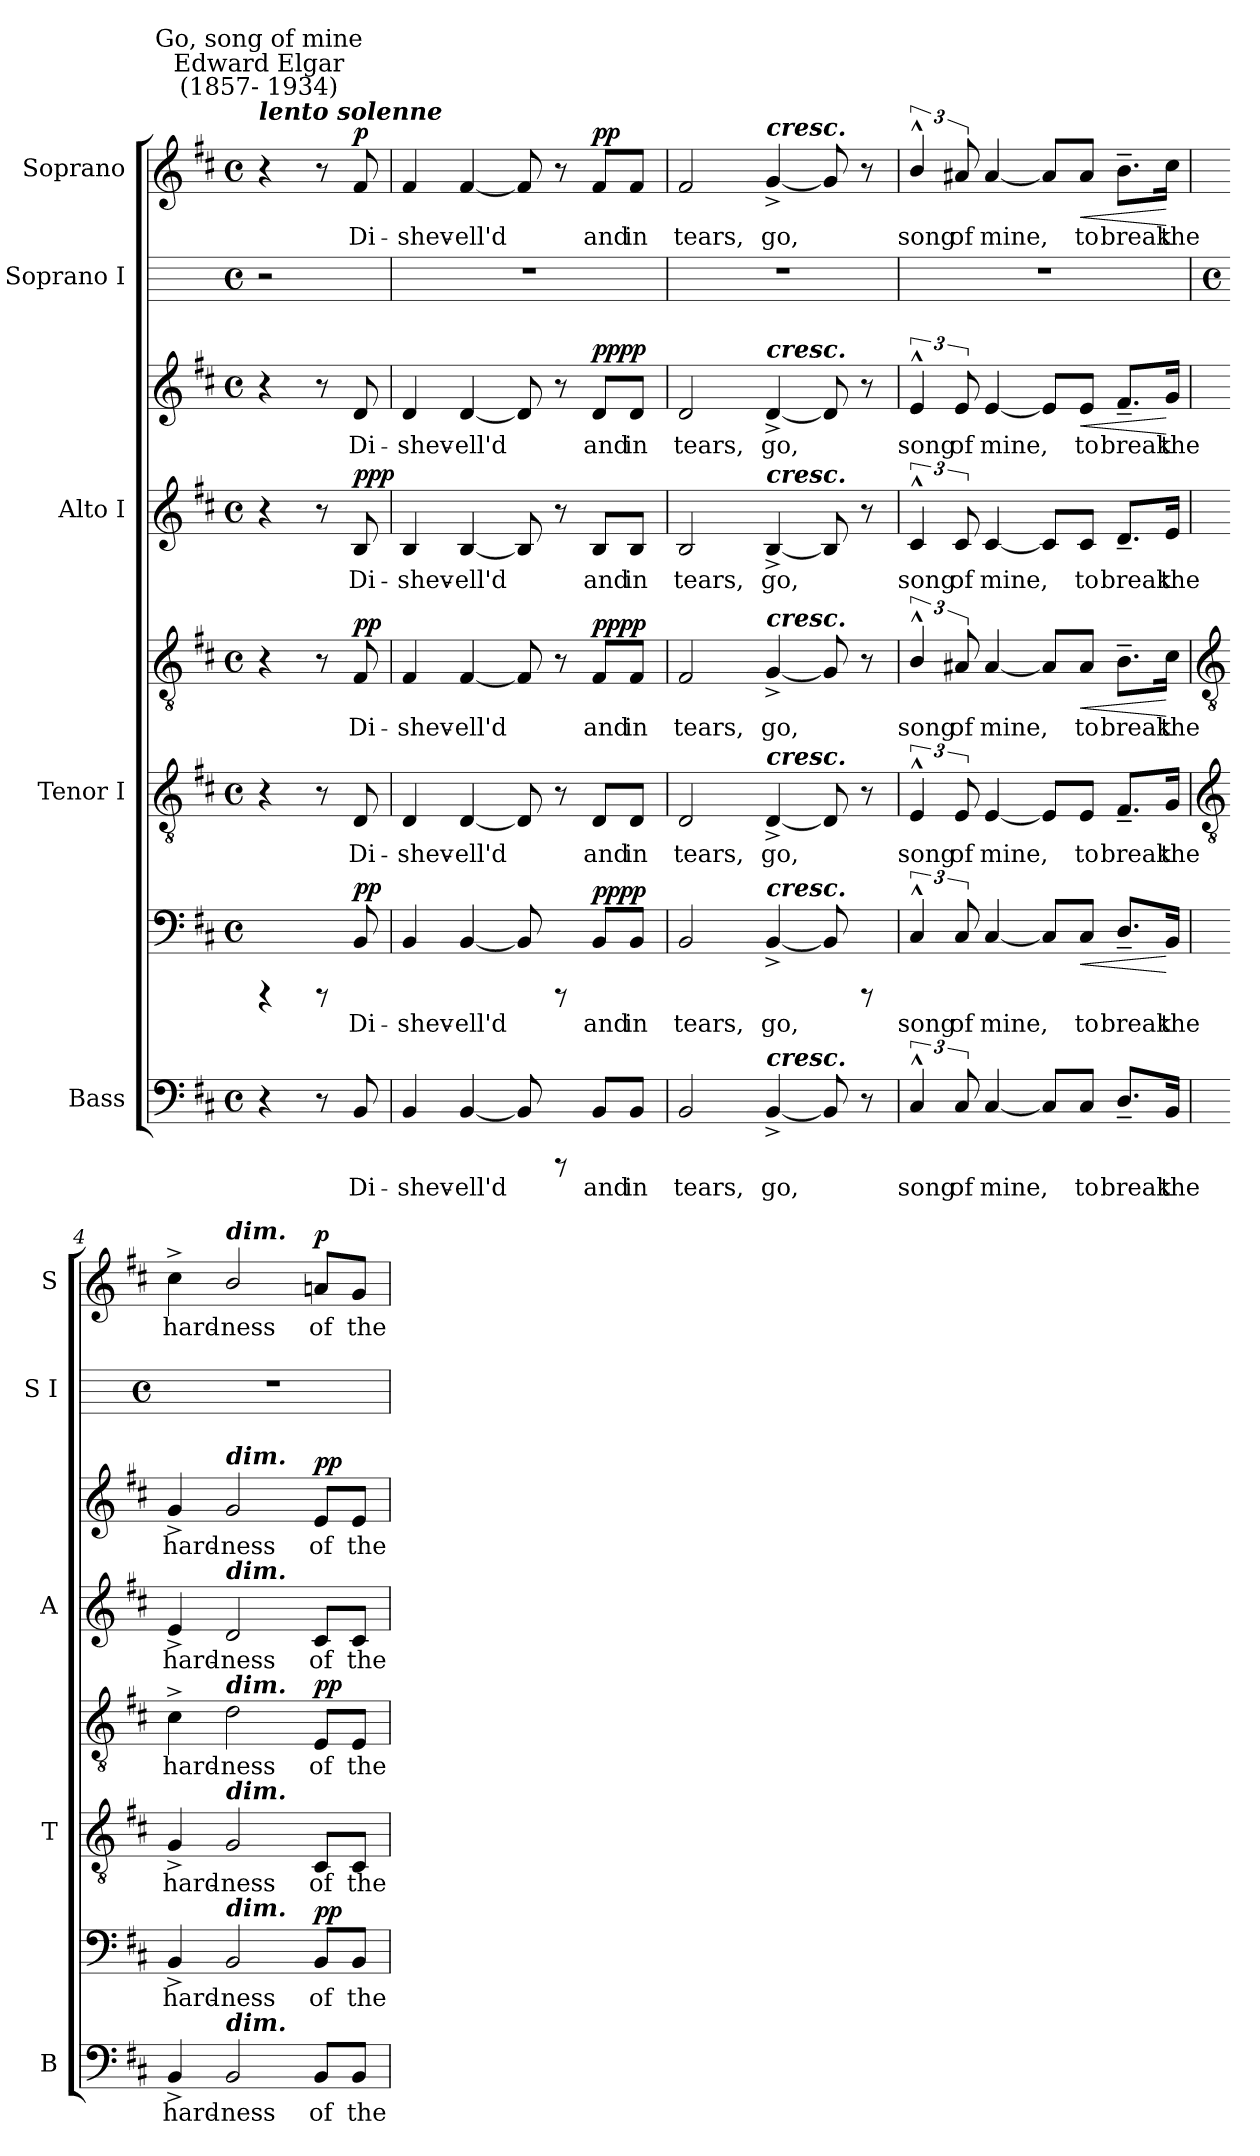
**kern	**text	**kern	**text	**dynam	**kern	**text	**kern	**text	**dynam	**kern	**text	**kern	**text	**dynam	**kern	**kern	**text	**dynam
*part5	*part5	*part5	*part5	*part5	*part4	*part4	*part4	*part4	*part4	*part3	*part3	*part3	*part3	*part3	*part2	*part1	*part1	*part1
*staff8	*staff8	*staff7	*staff7	*staff7/8	*staff6	*staff6	*staff5	*staff5	*staff5/6	*staff4	*staff4	*staff3	*staff3	*staff3/4	*staff2	*staff1	*staff1	*staff1
*I"Bass	*	*	*	*	*I"Tenor I	*	*	*	*	*I"Alto I	*	*	*	*	*I"Soprano I	*I"Soprano	*	*
*I'B	*	*	*	*	*I'T	*	*	*	*	*I'A	*	*	*	*	*I'S I	*I'S	*	*
*	*	*clefF4	*	*	*clefGv2	*	*clefGv2	*	*	*clefG2	*	*clefG2	*	*	*	*clefG2	*	*
*k[f#c#]	*	*k[f#c#]	*	*	*k[f#c#]	*	*k[f#c#]	*	*	*k[f#c#]	*	*k[f#c#]	*	*	*	*k[f#c#]	*	*
*D:	*	*D:	*	*	*D:	*	*D:	*	*	*D:	*	*D:	*	*	*	*D:	*	*
*M4/4	*	*M4/4	*	*	*M4/4	*	*M4/4	*	*	*M4/4	*	*M4/4	*	*	*M4/4	*M4/4	*	*
*met(c)	*	*met(c)	*	*	*met(c)	*	*met(c)	*	*	*met(c)	*	*met(c)	*	*	*met(c)	*met(c)	*	*
=	=	=	=	=	=	=	=	=	=	=	=	=	=	=	=	=	=	=
!	!	!	!	!	!	!	!	!	!	!	!	!	!	!	!	!LO:TX:a:Bi:t=lento solenne	!	!
!	!	!	!	!	!	!	!	!	!	!	!	!	!	!	!	!LO:TX:a:cj:t=Edward Elgar\n(1857- 1934)	!	!
!	!	!	!	!	!	!	!	!	!	!	!	!	!	!	!	!LO:TX:a:cj:t=Go, song of mine	!	!
4r	.	4rFFF	.	.	4r	.	4r	.	.	4r	.	4r	.	.	2r	4r	.	.
8r	.	8rFFF	.	.	8r	.	8r	.	.	8r	.	8r	.	.	.	8r	.	.
!	!LO:LY:b	!	!LO:LY:b	!LO:DY:b=2	!	!LO:LY:b	!	!LO:LY:b	!	!	!LO:LY:b	!	!LO:LY:b	!	!	!	!LO:LY:b	!
!	!	!	!	!LO:DY:n=1:b	!	!	!	!	!LO:DY:b=2	!	!	!	!	!	!	!	!	!
!	!	!	!	!	!	!	!	!	!LO:DY:n=1:b	!	!	!	!	!LO:DY:a=2	!	!	!	!
!	!	!	!	!	!	!	!	!	!	!	!	!	!	!LO:DY:n=1:b=2	!	!	!	!
!	!	!	!	!	!	!	!	!	!	!	!	!	!	!LO:DY:n=2:b	!	!	!	!LO:DY:b
8BB	Di-	8BB	Di-	p p	8D	-Di-	8F#	Di-	p p	8B	-Di-	8d	Di-	p p p	.	8f#	Di-	p
=1	=1	=1	=1	=1	=1	=1	=1	=1	=1	=1	=1	=1	=1	=1	=1	=1	=1	=1
!	!LO:LY:b	!	!LO:LY:b	!	!	!LO:LY:b	!	!LO:LY:b	!	!	!LO:LY:b	!	!LO:LY:b	!	!	!	!LO:LY:b	!
4BB	-shev-	4BB	-shev-	.	4D	shev-	4F#	-shev-	.	4B	shev-	4d	-shev-	.	1r	4f#	-shev-	.
!	!LO:LY:b	!	!LO:LY:b	!	!	!LO:LY:b	!	!LO:LY:b	!	!	!LO:LY:b	!	!LO:LY:b	!	!	!	!LO:LY:b	!
[4BB	-ell'd	[4BB	-ell'd	.	[4D	-ell'd	[4F#	-ell'd	.	[4B	-ell'd	[4d	-ell'd	.	.	[4f#	-ell'd	.
8BB]	.	8BB]	.	.	8D]	.	8F#]	.	.	8B]	.	8d]	.	.	.	8f#]	.	.
8rFFF	.	8rFFF	.	.	8r	.	8r	.	.	8r	.	8r	.	.	.	8r	.	.
!	!LO:LY:b	!	!LO:LY:b	!LO:DY:b=2	!	!LO:LY:b	!	!LO:LY:b	!	!	!LO:LY:b	!	!LO:LY:b	!	!	!	!LO:LY:b	!
!	!	!	!	!LO:DY:n=1:b	!	!	!	!	!LO:DY:b=2	!	!	!	!	!	!	!	!	!
!	!	!	!	!	!	!	!	!	!LO:DY:n=1:b	!	!	!	!	!LO:DY:b=2	!	!	!	!
!	!	!	!	!	!	!	!	!	!	!	!	!	!	!LO:DY:n=1:b	!	!	!	!LO:DY:b
8BB/L	and	8BB/L	and	pp pp	8D/L	and	8F#/L	and	pp pp	8B/L	and	8d/L	and	pp pp	.	8f#/L	and	pp
!	!LO:LY:b	!	!LO:LY:b	!	!	!LO:LY:b	!	!LO:LY:b	!	!	!LO:LY:b	!	!LO:LY:b	!	!	!	!LO:LY:b	!
8BB/J	in	8BB/J	in	.	8D/J	in	8F#/J	in	.	8B/J	in	8d/J	in	.	.	8f#/J	in	.
=2	=2	=2	=2	=2	=2	=2	=2	=2	=2	=2	=2	=2	=2	=2	=2	=2	=2	=2
!	!LO:LY:b	!	!LO:LY:b	!	!	!LO:LY:b	!	!LO:LY:b	!	!	!LO:LY:b	!	!LO:LY:b	!	!	!	!LO:LY:b	!
2BB	tears,	2BB	tears,	.	2D	tears,	2F#	tears,	.	2B	tears,	2d	tears,	.	1r	2f#	tears,	.
!	!	!	!	!	!	!	!	!	!	!	!	!	!	!	!	!LO:TX:a:Bi:t=cresc.	!	!
!	!	!	!	!	!	!	!	!	!	!	!	!LO:TX:a:Bi:t=cresc.	!	!	!	!	!	!
!	!	!	!	!	!	!	!	!	!	!LO:TX:a:Bi:t=cresc.	!	!	!	!	!	!	!	!
!	!	!	!	!	!	!	!LO:TX:a:Bi:t=cresc.	!	!	!	!	!	!	!	!	!	!	!
!	!	!	!	!	!LO:TX:a:Bi:t=cresc.	!	!	!	!	!	!	!	!	!	!	!	!	!
!	!	!LO:TX:a:Bi:t=cresc.	!	!	!	!	!	!	!	!	!	!	!	!	!	!	!	!
!LO:TX:a:Bi:t=cresc.	!	!	!	!	!	!	!	!	!	!	!	!	!	!	!	!	!	!
!	!LO:LY:b	!	!LO:LY:b	!	!	!LO:LY:b	!	!LO:LY:b	!	!	!LO:LY:b	!	!LO:LY:b	!	!	!	!LO:LY:b	!
[4BB^	go,	[4BB^	go,	.	[4D^	go,	[4G^	go,	.	[4B^	go,	[4d^	go,	.	.	[4g^	go,	.
8BB]	.	8BB]	.	.	8D]	.	8G]	.	.	8B]	.	8d]	.	.	.	8g]	.	.
8r	.	8rFFF	.	.	8r	.	8r	.	.	8r	.	8r	.	.	.	8r	.	.
=3	=3	=3	=3	=3	=3	=3	=3	=3	=3	=3	=3	=3	=3	=3	=3	=3	=3	=3
!	!LO:LY:b	!	!LO:LY:b	!	!	!LO:LY:b	!	!LO:LY:b	!	!	!LO:LY:b	!	!LO:LY:b	!	!	!	!LO:LY:b	!
6C#^^	song	6C#^^	song	.	6E^^	song	6B^^/	song	.	6c#^^	song	6e^^	song	.	1r	6b^^/	song	.
!	!LO:LY:b	!	!LO:LY:b	!	!	!LO:LY:b	!	!LO:LY:b	!	!	!LO:LY:b	!	!LO:LY:b	!	!	!	!LO:LY:b	!
12C#	of	12C#	of	.	12E	of	12A#X	of	.	12c#	of	12e	of	.	.	12a#X	of	.
!	!LO:LY:b	!	!LO:LY:b	!	!	!LO:LY:b	!	!LO:LY:b	!	!	!LO:LY:b	!	!LO:LY:b	!	!	!	!LO:LY:b	!
[4C#	mine,	[4C#	mine,	.	[4E	mine,	[4A#	mine,	.	[4c#	mine,	[4e	mine,	.	.	[4a#	mine,	.
8C#L]	.	8C#/L]	.	.	8E/L]	.	8A#/L]	.	.	8c#/L]	.	8e/L]	.	.	.	8a#/L]	.	.
!	!LO:LY:b	!	!LO:LY:b	!LO:HP:b	!	!LO:LY:b	!	!LO:LY:b	!LO:HP:b	!	!LO:LY:b	!	!LO:LY:b	!LO:HP:b	!	!	!LO:LY:b	!LO:HP:b
8C#J	to	8C#/J	to	<	8E/J	to	8A#/J	to	<	8c#/J	to	8e/J	to	<	.	8a#/J	to	<
!	!LO:LY:b	!	!LO:LY:b	!	!	!LO:LY:b	!	!LO:LY:b	!	!	!LO:LY:b	!	!LO:LY:b	!	!	!	!LO:LY:b	!
8.D~/L	break	8.D~/L	break	.	8.F#~/L	break	8.B~\L	break	.	8.d~/L	break	8.f#~/L	break	.	.	8.b~\L	break	.
!	!LO:LY:b	!	!LO:LY:b	!	!	!LO:LY:b	!	!LO:LY:b	!	!	!LO:LY:b	!	!LO:LY:b	!	!	!	!LO:LY:b	!
16BBJk	the	16BB/Jk	the	[	16G/Jk	the	16c#\Jk	the	[	16e/Jk	the	16g/Jk	the	[	.	16cc#\Jk	the	[
!!LO:LB:g=z
=4	=4	=4	=4	=4	=4	=4	=4	=4	=4	=4	=4	=4	=4	=4	=4	=4	=4	=4
*	*	*	*	*	*clefGv2	*	*clefGv2	*	*	*	*	*	*	*	*	*	*	*
*	*	*	*	*	*	*	*	*	*	*	*	*	*	*	*M4/4	*	*	*
*	*	*	*	*	*	*	*	*	*	*	*	*	*	*	*met(c)	*	*	*
!	!LO:LY:b	!	!LO:LY:b	!	!	!LO:LY:b	!	!LO:LY:b	!	!	!LO:LY:b	!	!LO:LY:b	!	!	!	!LO:LY:b	!
4BB^	hard-	4BB^	hard-	.	4G^	hard-	4c#^	hard-	.	4e^	hard-	4g^	hard-	.	1r	4cc#^	hard-	.
!	!	!	!	!	!	!	!	!	!	!	!	!	!	!	!	!LO:TX:a:Bi:t=dim.	!	!
!	!	!	!	!	!	!	!	!	!	!	!	!LO:TX:a:Bi:t=dim.	!	!	!	!	!	!
!	!	!	!	!	!	!	!	!	!	!LO:TX:a:Bi:t=dim.	!	!	!	!	!	!	!	!
!	!	!	!	!	!	!	!LO:TX:a:Bi:t=dim.	!	!	!	!	!	!	!	!	!	!	!
!	!	!	!	!	!LO:TX:a:Bi:t=dim.	!	!	!	!	!	!	!	!	!	!	!	!	!
!	!	!LO:TX:a:Bi:t=dim.	!	!	!	!	!	!	!	!	!	!	!	!	!	!	!	!
!LO:TX:a:Bi:t=dim.	!	!	!	!	!	!	!	!	!	!	!	!	!	!	!	!	!	!
!	!LO:LY:b	!	!LO:LY:b	!	!	!LO:LY:b	!	!LO:LY:b	!	!	!LO:LY:b	!	!LO:LY:b	!	!	!	!LO:LY:b	!
2BB	-ness	2BB	-ness	.	2G	-ness	2d	-ness	.	2d	-ness	2g	-ness	.	.	2b/	-ness	.
!	!LO:LY:b	!	!LO:LY:b	!LO:DY:b=2	!	!LO:LY:b	!	!LO:LY:b	!	!	!LO:LY:b	!	!LO:LY:b	!	!	!	!LO:LY:b	!
!	!	!	!	!LO:DY:n=1:b	!	!	!	!	!LO:DY:b=2	!	!	!	!	!	!	!	!	!
!	!	!	!	!	!	!	!	!	!LO:DY:n=1:b	!	!	!	!	!LO:DY:b=2	!	!	!	!
!	!	!	!	!	!	!	!	!	!	!	!	!	!	!LO:DY:n=1:b	!	!	!	!LO:DY:b
8BB/L	of	8BB/L	of	p p	8C#/L	of	8E/L	of	p p	8c#/L	of	8e/L	of	p p	.	8an/L	of	p
!	!LO:LY:b	!	!LO:LY:b	!	!	!LO:LY:b	!	!LO:LY:b	!	!	!LO:LY:b	!	!LO:LY:b	!	!	!	!LO:LY:b	!
8BB/J	the	8BB/J	the	.	8C#/J	the	8E/J	the	.	8c#/J	the	8e/J	the	.	.	8g/J	the	.
=	=	=	=	=	=	=	=	=	=	=	=	=	=	=	=	=	=	=
*-	*-	*-	*-	*-	*-	*-	*-	*-	*-	*-	*-	*-	*-	*-	*-	*-	*-	*-
